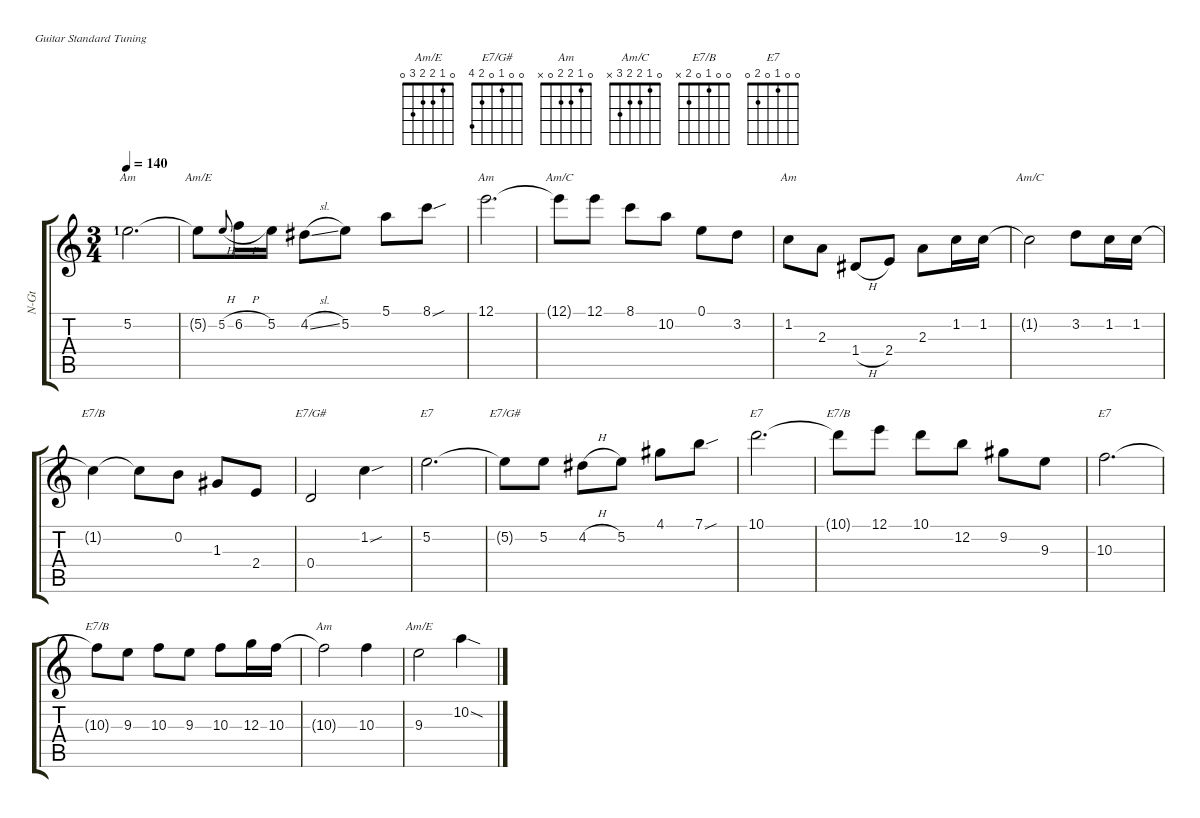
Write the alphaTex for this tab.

\defaultSystemsLayout 4
\hideDynamics
\bracketExtendMode groupsimilarinstruments
\otherSystemsTrackNameOrientation horizontal
\defaultBarNumberDisplay Hide
\track ("Nylon Guitar" "N-Gt") {instrument acousticguitarnylon}
\staff {score tabs}
\tuning (E4 B3 G3 D3 A2 E2)
\chord ("Am/E" 0 1 2 2 3 0)
\chord ("E7/G#" 0 0 1 0 2 4)
\chord ("Am" 0 1 2 2 0 x)
\chord ("Am/C" 0 1 2 2 3 x)
\chord ("E7/B" 0 0 1 0 2 x)
\chord ("E7" 0 0 1 0 2 0)
\ts (3 4)
\tempo 140
\clef g2
\ks aminor
5.2{lf 2}.2{d ch "Am" dy mf beam Down} |
5.2{t}.8{ch "Am/E" beam Down} 5.2{h}.8{gr onbeat beam Up} 6.2{h}.16{beam Down} 5.2.16{beam Down} 4.2{sl acc #}.8{beam Down} 5.2.8{beam Down} 5.1.8{beam Down} 8.1{sou}.8{beam Down} |
12.1.2{d ch "Am" beam Down} |
12.1{t}.8{ch "Am/C" beam Down} 12.1.8{beam Down} 8.1.8{beam Down} 10.2.8{beam Down} 0.1.8{beam Down} 3.2.8{beam Down} |
1.2.8{ch "Am" beam Down} 2.3.8{beam Down} 1.4{h acc #}.8{beam Up} 2.4.8{beam Up} 2.3.8{beam Down} 1.2.16{beam Down} 1.2.16{beam Down} |
1.2{t}.2{ch "Am/C" beam Down} 3.2.8{beam Down} 1.2.16{beam Down} 1.2.16{beam Down} |
1.2{t}.4{ch "E7/B" beam Down} 1.2{t}.8{beam Down} 0.2.8{beam Down} 1.3{acc #}.8{beam Up} 2.4.8{beam Up} |
0.4.2{ch "E7/G#" beam Up} 1.2{sou}.4{beam Down} |
5.2.2{d ch "E7" beam Down} |
5.2{t}.8{ch "E7/G#" beam Down} 5.2.8{beam Down} 4.2{h acc #}.8{beam Down} 5.2.8{beam Down} 4.1{acc #}.8{beam Down} 7.1{sou}.8{beam Down} |
10.1.2{d ch "E7" beam Down} |
10.1{t}.8{ch "E7/B" beam Down} 12.1.8{beam Down} 10.1.8{beam Down} 12.2.8{beam Down} 9.2{acc #}.8{beam Down} 9.3.8{beam Down} |
10.3.2{d ch "E7" beam Down} |
10.3{t}.8{ch "E7/B" beam Down} 9.3.8{beam Down} 10.3.8{beam Down} 9.3.8{beam Down} 10.3.8{beam Down} 12.3.16{beam Down} 10.3.16{beam Down} |
10.3{t}.2{ch "Am" beam Down} 10.3.4{beam Down} |
9.3.2{ch "Am/E" beam Down} 10.2{sod}.4{beam Down}
